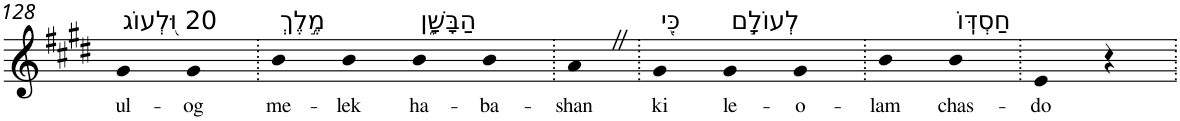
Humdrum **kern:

**kern	**text
*part1	*part1
*staff1	*staff1
*I"Piano	*
*I'Pno	*
!!LO:PB:g=z
*clefG2	*
*k[f#c#g#d#]	*
*E:	*
=128	=128
!LO:TX:a:t=20 וּ֭לְעוֹג	!
!	!LO:LY:b
4g#	ul-
!	!LO:LY:b
4g#	-og
=129.	=129.
!LO:TX:a:t=מֶ֣לֶךְ	!
!	!LO:LY:b
4b	me-
!	!LO:LY:b
4b	-lek
!LO:TX:a:t=הַבָּשָׁ֑ן	!
!	!LO:LY:b
4b	ha-
!	!LO:LY:b
4b	-ba-
=130.	=130.
!	!LO:LY:b
4aZ	-shan
=131.	=131.
!LO:TX:a:t=כִּ֖י	!
!	!LO:LY:b
4g#	ki
!LO:TX:a:t=לְעוֹלָ֣ם	!
!	!LO:LY:b
4g#	le-
!	!LO:LY:b
4g#	-o-
=132.	=132.
!	!LO:LY:b
4b	-lam
!LO:TX:a:t=חַסְדּֽוֹ	!
!	!LO:LY:b
4b	chas-
=133.	=133.
!	!LO:LY:b
4e	-do
4r	.
=.	=.
*-	*-
